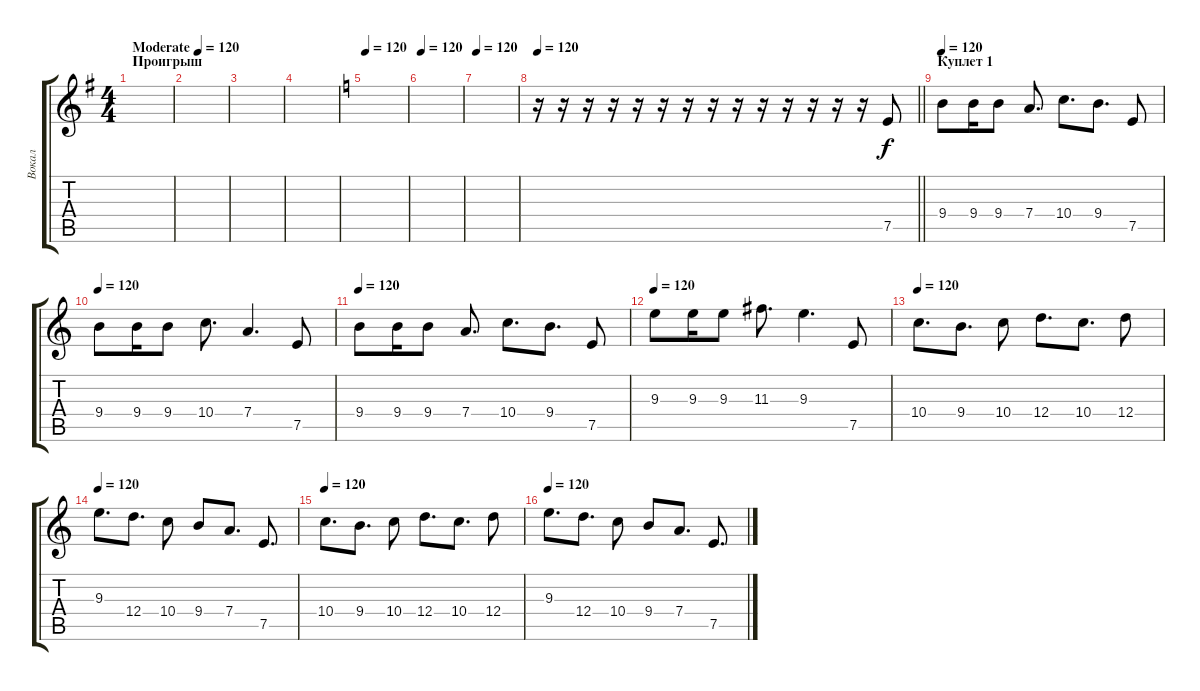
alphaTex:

\track ("Вокал" "Вокал") {mute instrument overdrivenguitar}
\staff {score tabs}
\tuning (E4 B3 G3 D3 A2 E2) {hide}
\ts (4 4)
\section ("" "Проигрыш")
\tempo (120 "Moderate")
\clef g2
\ks g
|
|
|
|
\tempo 120
\ks c
|
\tempo 120
|
\tempo 120
|
\tempo 120
\barLineRight lightlight
r.16 r.16 r.16 r.16 r.16 r.16 r.16 r.16 r.16 r.16 r.16 r.16 r.16 r.16 7.5.8 |
\section ("" "Куплет 1")
\tempo 120
9.4.8 9.4.16 9.4.8 7.4.8{d} 10.4.8{d} 9.4.8{d} 7.5.8 |
\tempo 120
9.4.8 9.4.16 9.4.8 10.4.8{d} 7.4.4{d} 7.5.8 |
\tempo 120
9.4.8 9.4.16 9.4.8 7.4.8{d} 10.4.8{d} 9.4.8{d} 7.5.8 |
\tempo 120
9.3.8 9.3.16 9.3.8 11.3.8{d} 9.3.4{d} 7.5.8 |
\tempo 120
10.4.8{d} 9.4.8{d} 10.4.8 12.4.8{d} 10.4.8{d} 12.4.8 |
\tempo 120
9.3.8{d} 12.4.8{d} 10.4.8 9.4.8 7.4.8{d} 7.5.8{d} |
\tempo 120
10.4.8{d} 9.4.8{d} 10.4.8 12.4.8{d} 10.4.8{d} 12.4.8 |
\tempo 120
9.3.8{d} 12.4.8{d} 10.4.8 9.4.8 7.4.8{d} 7.5.8{d}
